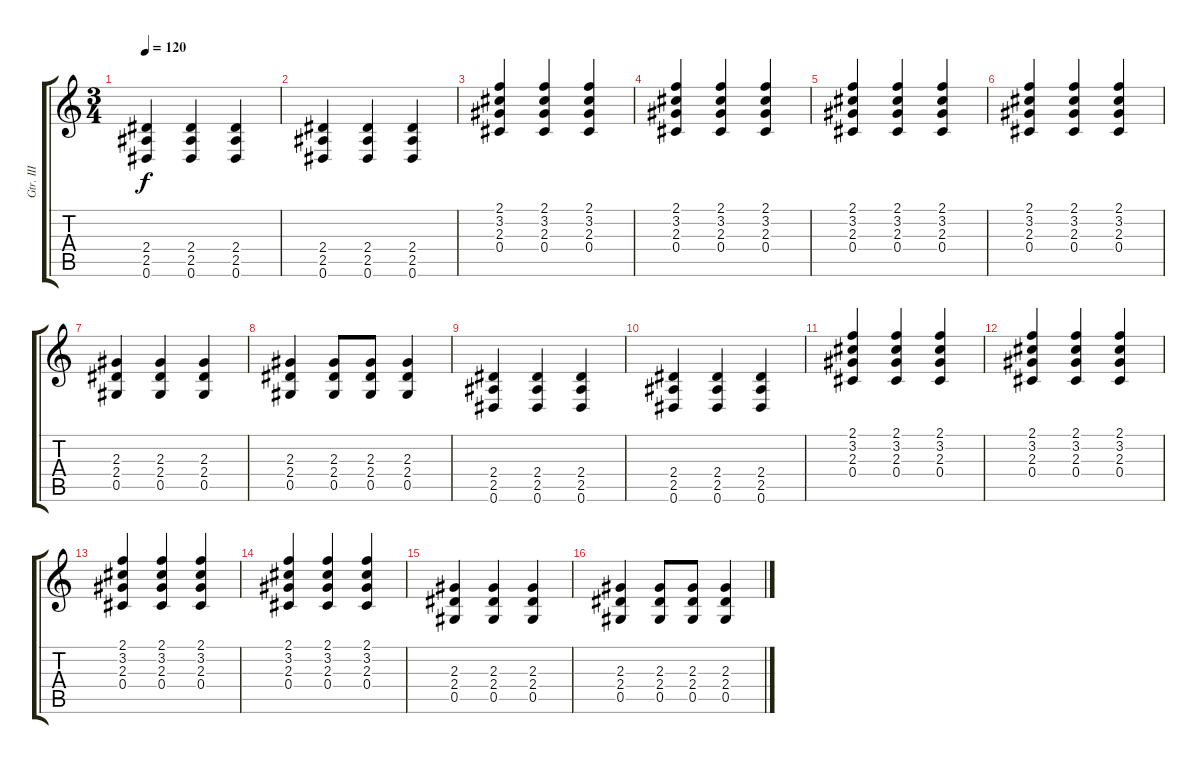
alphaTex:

\track ("Gtr. III" "Gtr. III") {instrument acousticguitarsteel}
\staff {score tabs}
\tuning (Eb4 Bb3 Gb3 Db3 Ab2 Eb2) {hide}
\ts (3 4)
\tempo 120
\clef g2
\ks c
(2.4 2.5 0.6).4{dy f} (2.4 2.5 0.6).4 (2.4 2.5 0.6).4 |
(2.4 2.5 0.6).4 (2.4 2.5 0.6).4 (2.4 2.5 0.6).4 |
(2.1 3.2 2.3 0.4).4 (2.1 3.2 2.3 0.4).4 (2.1 3.2 2.3 0.4).4 |
(2.1 3.2 2.3 0.4).4 (2.1 3.2 2.3 0.4).4 (2.1 3.2 2.3 0.4).4 |
(2.1 3.2 2.3 0.4).4 (2.1 3.2 2.3 0.4).4 (2.1 3.2 2.3 0.4).4 |
(2.1 3.2 2.3 0.4).4 (2.1 3.2 2.3 0.4).4 (2.1 3.2 2.3 0.4).4 |
(2.3 2.4 0.5).4 (2.3 2.4 0.5).4 (2.3 2.4 0.5).4 |
(2.3 2.4 0.5).4 (2.3 2.4 0.5).8 (2.3 2.4 0.5).8 (2.3 2.4 0.5).4 |
(2.4 2.5 0.6).4 (2.4 2.5 0.6).4 (2.4 2.5 0.6).4 |
(2.4 2.5 0.6).4 (2.4 2.5 0.6).4 (2.4 2.5 0.6).4 |
(2.1 3.2 2.3 0.4).4 (2.1 3.2 2.3 0.4).4 (2.1 3.2 2.3 0.4).4 |
(2.1 3.2 2.3 0.4).4 (2.1 3.2 2.3 0.4).4 (2.1 3.2 2.3 0.4).4 |
(2.1 3.2 2.3 0.4).4 (2.1 3.2 2.3 0.4).4 (2.1 3.2 2.3 0.4).4 |
(2.1 3.2 2.3 0.4).4 (2.1 3.2 2.3 0.4).4 (2.1 3.2 2.3 0.4).4 |
(2.3 2.4 0.5).4 (2.3 2.4 0.5).4 (2.3 2.4 0.5).4 |
(2.3 2.4 0.5).4 (2.3 2.4 0.5).8 (2.3 2.4 0.5).8 (2.3 2.4 0.5).4
